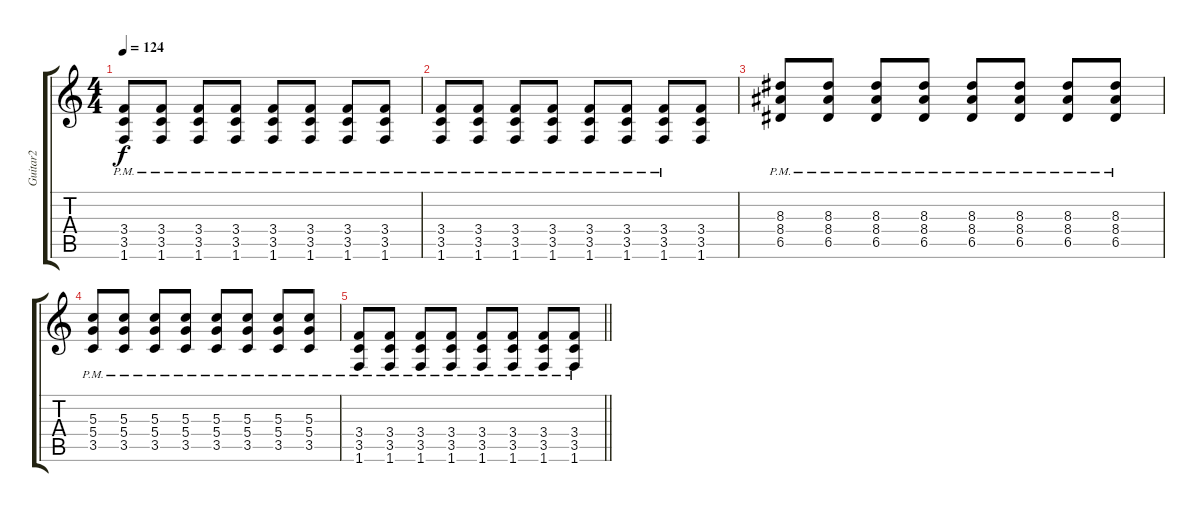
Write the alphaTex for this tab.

\track ("Guitar2" "Guitar2") {instrument distortionguitar}
\staff {score tabs}
\tuning (E4 B3 G3 D3 A2 E2) {hide}
\ts (4 4)
\tempo 124
\clef g2
\ks c
(3.4{pm} 3.5{pm} 1.6{pm}).8{dy f} (3.4{pm} 3.5{pm} 1.6{pm}).8 (3.4{pm} 3.5{pm} 1.6{pm}).8 (3.4{pm} 3.5{pm} 1.6{pm}).8 (3.4{pm} 3.5{pm} 1.6{pm}).8 (3.4{pm} 3.5{pm} 1.6{pm}).8 (3.4{pm} 3.5{pm} 1.6{pm}).8 (3.4{pm} 3.5{pm} 1.6{pm}).8 |
(3.4{pm} 3.5{pm} 1.6{pm}).8 (3.4{pm} 3.5{pm} 1.6{pm}).8 (3.4{pm} 3.5{pm} 1.6{pm}).8 (3.4{pm} 3.5{pm} 1.6{pm}).8 (3.4{pm} 3.5{pm} 1.6{pm}).8 (3.4{pm} 3.5{pm} 1.6{pm}).8 (3.4{pm} 3.5{pm} 1.6{pm}).8 (3.4 3.5 1.6).8 |
(8.3{pm} 8.4{pm} 6.5{pm}).8 (8.3{pm} 8.4{pm} 6.5{pm}).8 (8.3{pm} 8.4{pm} 6.5{pm}).8 (8.3{pm} 8.4{pm} 6.5{pm}).8 (8.3{pm} 8.4{pm} 6.5{pm}).8 (8.3{pm} 8.4{pm} 6.5{pm}).8 (8.3{pm} 8.4{pm} 6.5{pm}).8 (8.3{pm} 8.4{pm} 6.5{pm}).8 |
(5.3{pm} 5.4{pm} 3.5{pm}).8 (5.3{pm} 5.4{pm} 3.5{pm}).8 (5.3{pm} 5.4{pm} 3.5{pm}).8 (5.3{pm} 5.4{pm} 3.5{pm}).8 (5.3{pm} 5.4{pm} 3.5{pm}).8 (5.3{pm} 5.4{pm} 3.5{pm}).8 (5.3{pm} 5.4{pm} 3.5{pm}).8 (5.3{pm} 5.4{pm} 3.5{pm}).8 |
\barLineRight lightlight
(3.4{pm} 3.5{pm} 1.6{pm}).8 (3.4{pm} 3.5{pm} 1.6{pm}).8 (3.4{pm} 3.5{pm} 1.6{pm}).8 (3.4{pm} 3.5{pm} 1.6{pm}).8 (3.4{pm} 3.5{pm} 1.6{pm}).8 (3.4{pm} 3.5{pm} 1.6{pm}).8 (3.4{pm} 3.5{pm} 1.6{pm}).8 (3.4{pm} 3.5{pm} 1.6{pm}).8
